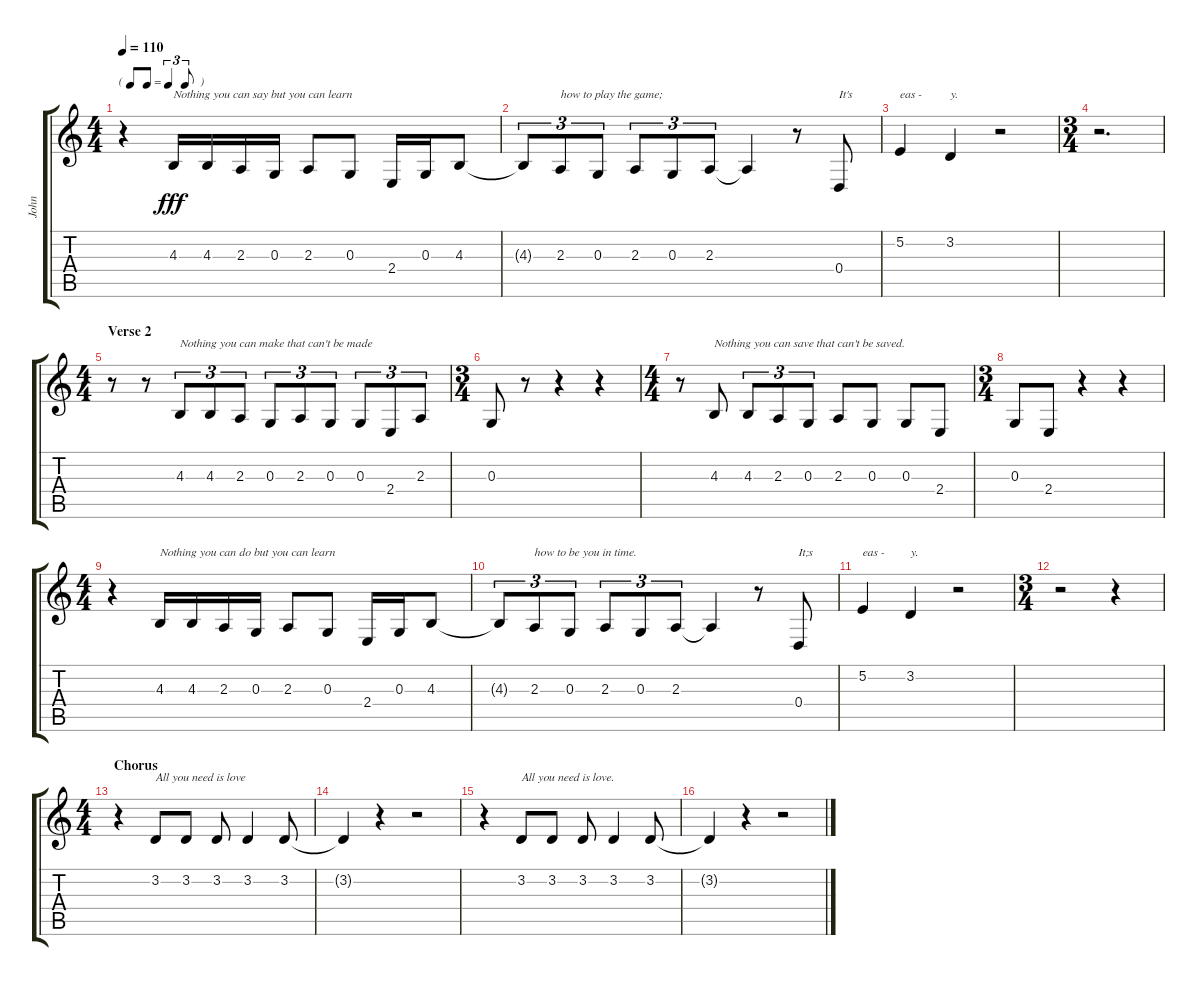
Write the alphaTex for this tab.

\track ("John" "John") {instrument altosax}
\staff {score tabs}
\tuning (E4 B3 G3 D3 A2 E2) {hide}
\ts (4 4)
\tf triplet8th
\tempo 110
\clef g2
\ks c
r.4{dy fff} 4.3.16{txt "Nothing you can say but you can learn"} 4.3.16 2.3.16 0.3.16 2.3.8 0.3.8 2.4.16 0.3.16 4.3.8 |
4.3{t}.8{tu (3 2)} 2.3.8{tu (3 2) txt "how to play the game;"} 0.3.8{tu (3 2)} 2.3.8{tu (3 2)} 0.3.8{tu (3 2)} 2.3.8{tu (3 2)} 2.3{t}.4 r.8 0.4.8{txt "It's"} |
5.2.4{txt "eas -"} 3.2.4{txt "y."} r.2 |
\ts (3 4)
r.2{d} |
\ts (4 4)
\section ("" "Verse 2")
r.8 r.8 4.3.8{tu (3 2) txt "Nothing you can make that can't be made"} 4.3.8{tu (3 2)} 2.3.8{tu (3 2)} 0.3.8{tu (3 2)} 2.3.8{tu (3 2)} 0.3.8{tu (3 2)} 0.3.8{tu (3 2)} 2.4.8{tu (3 2)} 2.3.8{tu (3 2)} |
\ts (3 4)
0.3.8 r.8 r.4 r.4 |
\ts (4 4)
r.8 4.3.8{txt "Nothing you can save that can't be saved."} 4.3.8{tu (3 2)} 2.3.8{tu (3 2)} 0.3.8{tu (3 2)} 2.3.8 0.3.8 0.3.8 2.4.8 |
\ts (3 4)
0.3.8 2.4.8 r.4 r.4 |
\ts (4 4)
r.4 4.3.16{txt "Nothing you can do but you can learn"} 4.3.16 2.3.16 0.3.16 2.3.8 0.3.8 2.4.16 0.3.16 4.3.8 |
4.3{t}.8{tu (3 2)} 2.3.8{tu (3 2) txt "how to be you in time."} 0.3.8{tu (3 2)} 2.3.8{tu (3 2)} 0.3.8{tu (3 2)} 2.3.8{tu (3 2)} 2.3{t}.4 r.8 0.4.8{txt "It;s"} |
5.2.4{txt "eas -"} 3.2.4{txt "y."} r.2 |
\ts (3 4)
r.2 r.4 |
\ts (4 4)
\section ("" "Chorus")
r.4 3.2.8{txt "All you need is love"} 3.2.8 3.2.8 3.2.4 3.2.8 |
3.2{t}.4 r.4 r.2 |
r.4 3.2.8{txt "All you need is love."} 3.2.8 3.2.8 3.2.4 3.2.8 |
3.2{t}.4 r.4 r.2
